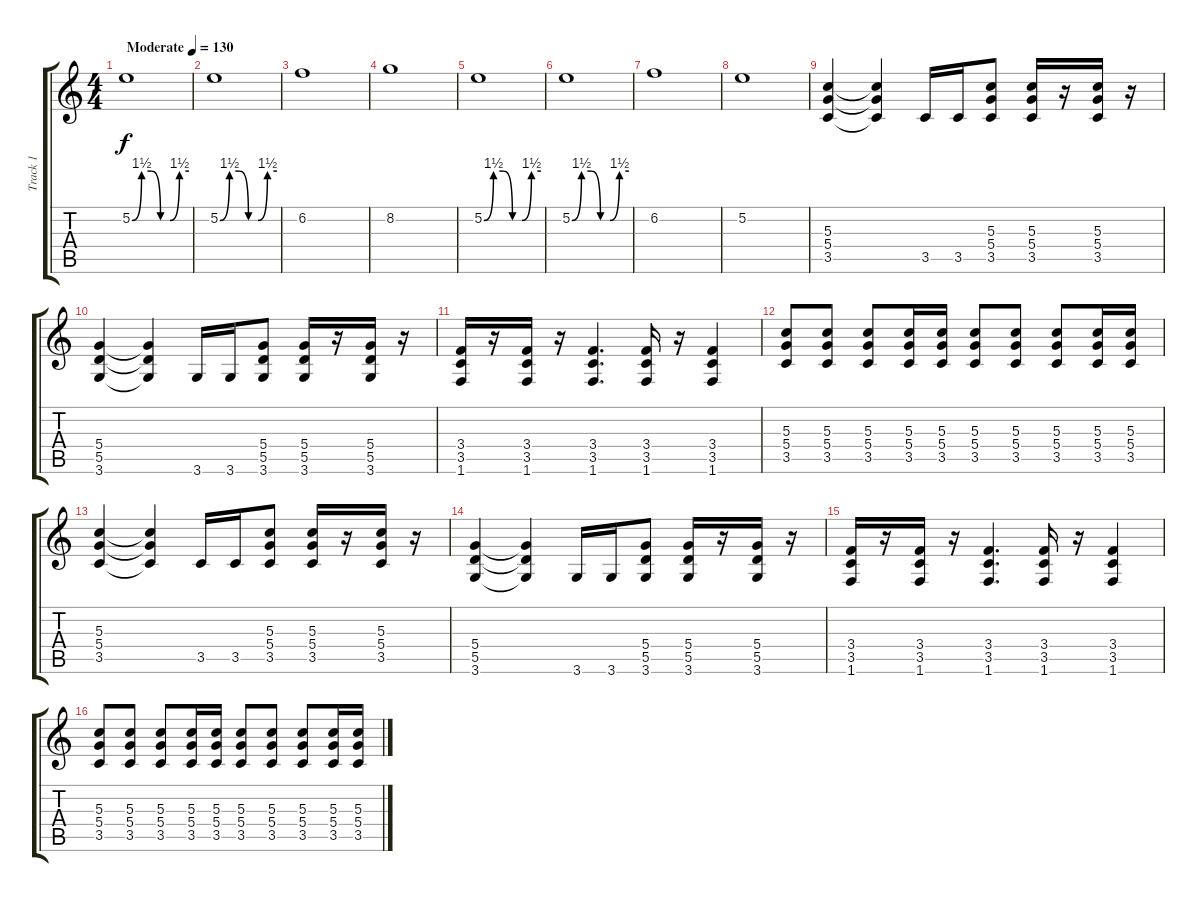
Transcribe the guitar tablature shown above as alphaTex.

\track ("Track 1" "Track 1") {instrument distortionguitar}
\staff {score tabs}
\tuning (E4 B3 G3 D3 A2 E2) {hide}
\ts (4 4)
\tempo (130 "Moderate")
\clef g2
\ks c
5.2{be (custom 0 0 10 6 20 6 30 0 40 0 50 6 60 6)}.1{dy f instrument distortionguitar} |
5.2{be (custom 0 0 10 6 20 6 30 0 40 0 50 6 60 6)}.1 |
6.2.1 |
8.2.1 |
5.2{be (custom 0 0 10 6 20 6 30 0 40 0 50 6 60 6)}.1 |
5.2{be (custom 0 0 10 6 20 6 30 0 40 0 50 6 60 6)}.1 |
6.2.1 |
5.2.1 |
(5.3 5.4 3.5).4 (5.3{t} 5.4{t} 3.5{t}).4 3.5.16 3.5.16 (5.3 5.4 3.5).8 (5.3 5.4 3.5).16 r.16 (5.3 5.4 3.5).16 r.16 |
(5.4 5.5 3.6).4 (5.4{t} 5.5{t} 3.6{t}).4 3.6.16 3.6.16 (5.4 5.5 3.6).8 (5.4 5.5 3.6).16 r.16 (5.4 5.5 3.6).16 r.16 |
(3.4 3.5 1.6).16 r.16 (3.4 3.5 1.6).16 r.16 (3.4 3.5 1.6).4{d} (3.4 3.5 1.6).16 r.16 (3.4 3.5 1.6).4 |
(5.3 5.4 3.5).8 (5.3 5.4 3.5).8 (5.3 5.4 3.5).8 (5.3 5.4 3.5).16 (5.3 5.4 3.5).16 (5.3 5.4 3.5).8 (5.3 5.4 3.5).8 (5.3 5.4 3.5).8 (5.3 5.4 3.5).16 (5.3 5.4 3.5).16 |
(5.3 5.4 3.5).4 (5.3{t} 5.4{t} 3.5{t}).4 3.5.16 3.5.16 (5.3 5.4 3.5).8 (5.3 5.4 3.5).16 r.16 (5.3 5.4 3.5).16 r.16 |
(5.4 5.5 3.6).4 (5.4{t} 5.5{t} 3.6{t}).4 3.6.16 3.6.16 (5.4 5.5 3.6).8 (5.4 5.5 3.6).16 r.16 (5.4 5.5 3.6).16 r.16 |
(3.4 3.5 1.6).16 r.16 (3.4 3.5 1.6).16 r.16 (3.4 3.5 1.6).4{d} (3.4 3.5 1.6).16 r.16 (3.4 3.5 1.6).4 |
(5.3 5.4 3.5).8 (5.3 5.4 3.5).8 (5.3 5.4 3.5).8 (5.3 5.4 3.5).16 (5.3 5.4 3.5).16 (5.3 5.4 3.5).8 (5.3 5.4 3.5).8 (5.3 5.4 3.5).8 (5.3 5.4 3.5).16 (5.3 5.4 3.5).16
